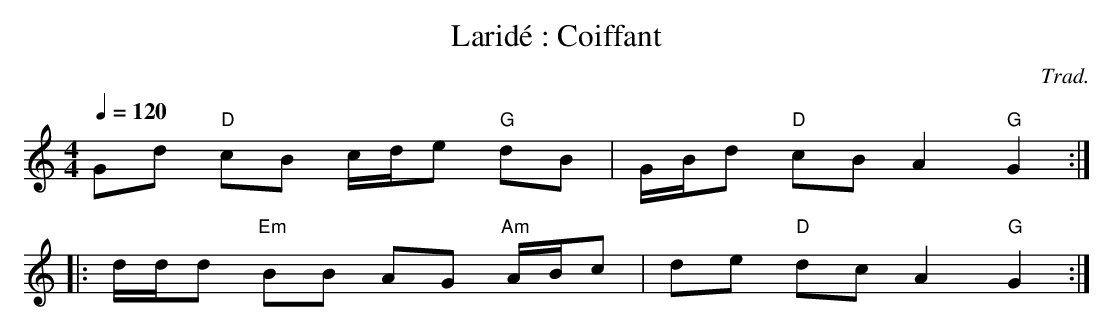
X:1
T:Laridé : Coiffant
C:Trad.
Q:1/4=120
M:4/4
L:1/16
K:C
G2d2 "D"c2B2 cde2 "G"d2B2 | GBd2 "D"c2B2 A4 "G"G4 ::
ddd2 "Em"B2B2 A2G2 "Am"ABc2 | d2e2 "D"d2c2 A4 "G"G4 :|
